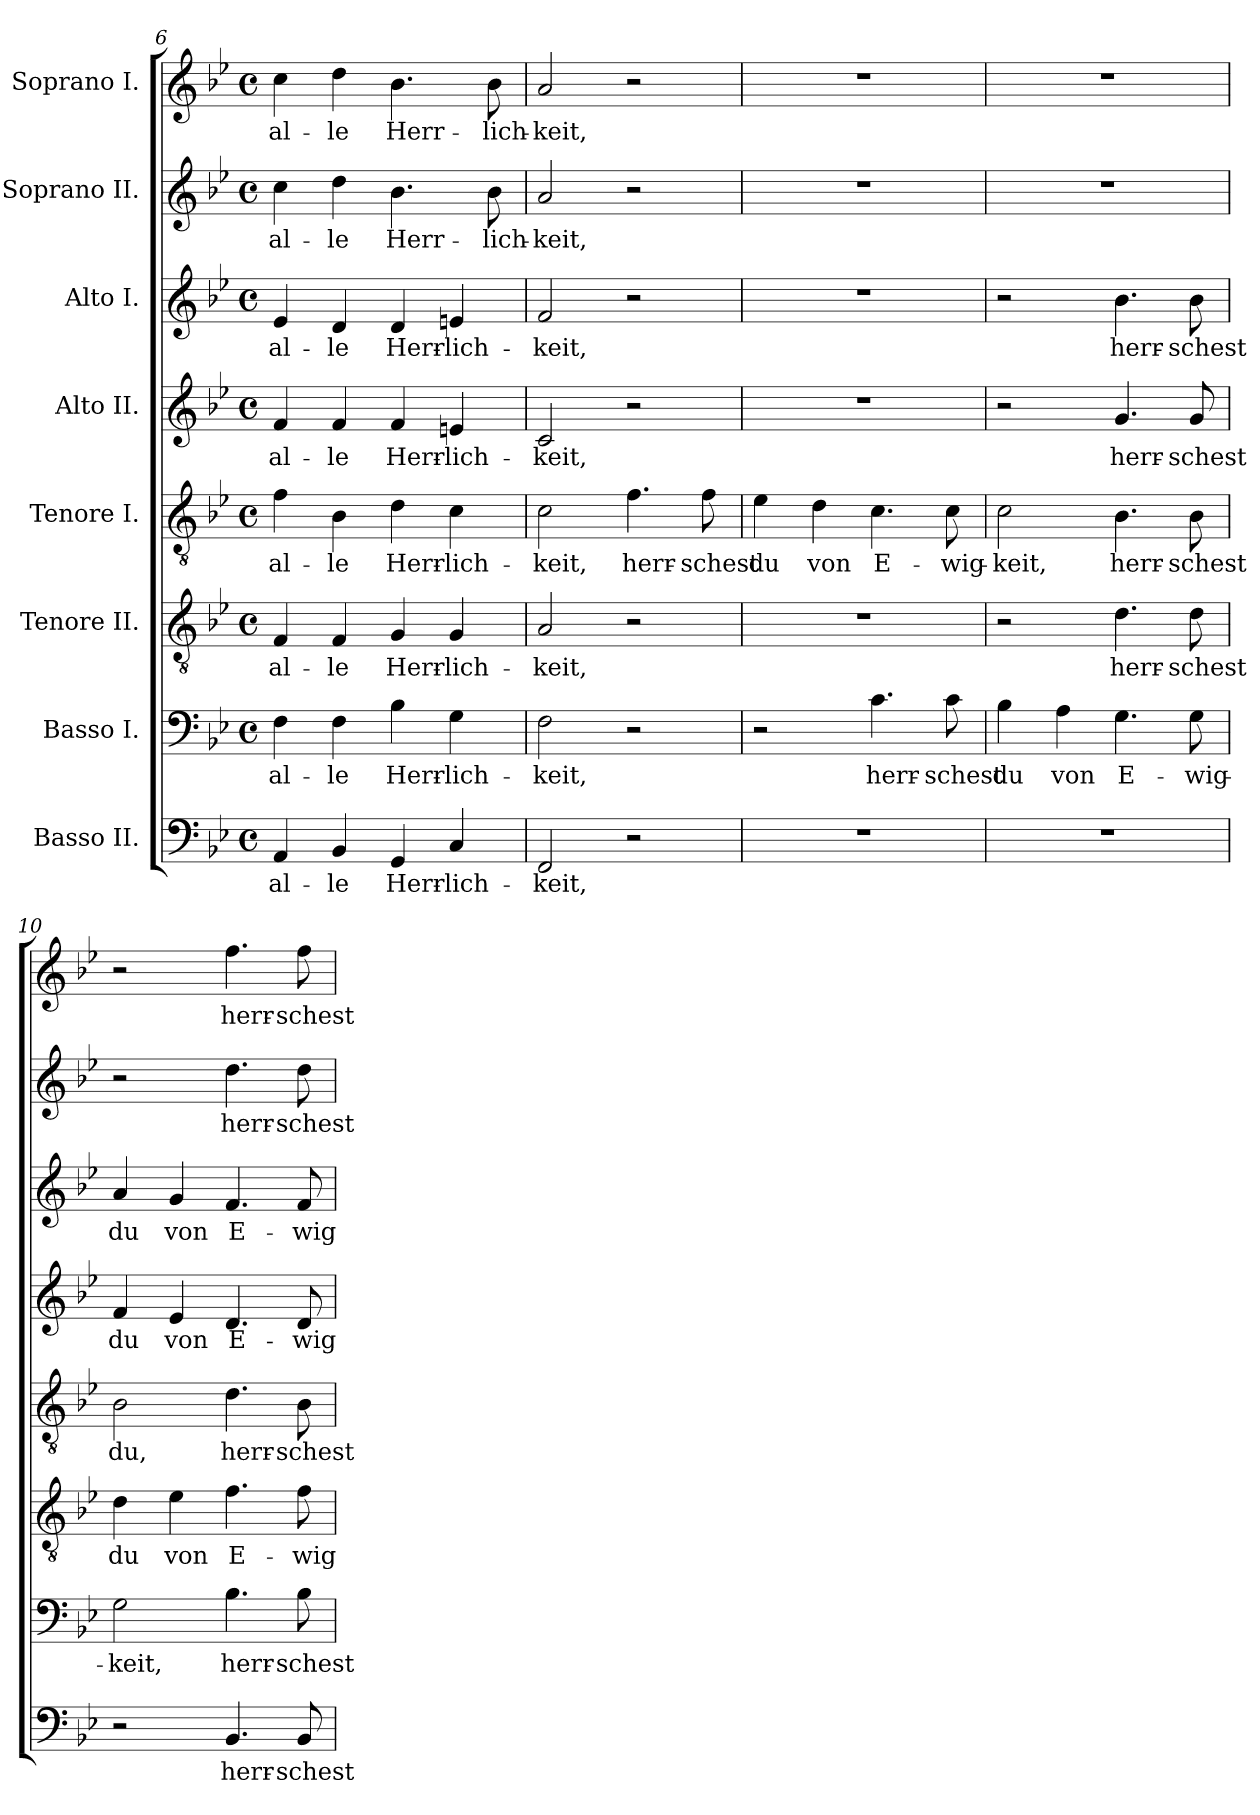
**kern	**text	**kern	**text	**kern	**text	**kern	**text	**kern	**text	**kern	**text	**kern	**text	**kern	**text
*part8	*part8	*part7	*part7	*part6	*part6	*part5	*part5	*part4	*part4	*part3	*part3	*part2	*part2	*part1	*part1
*staff8	*staff8	*staff7	*staff7	*staff6	*staff6	*staff5	*staff5	*staff4	*staff4	*staff3	*staff3	*staff2	*staff2	*staff1	*staff1
*I"Basso II.	*	*I"Basso I.	*	*I"Tenore II.	*	*I"Tenore I.	*	*I"Alto II.	*	*I"Alto I.	*	*I"Soprano II.	*	*I"Soprano I.	*
*clefF4	*	*clefF4	*	*clefGv2	*	*clefGv2	*	*clefG2	*	*clefG2	*	*clefG2	*	*clefG2	*
*k[b-e-]	*	*k[b-e-]	*	*k[b-e-]	*	*k[b-e-]	*	*k[b-e-]	*	*k[b-e-]	*	*k[b-e-]	*	*k[b-e-]	*
*B-:	*	*B-:	*	*B-:	*	*B-:	*	*B-:	*	*B-:	*	*B-:	*	*B-:	*
*M4/4	*	*M4/4	*	*M4/4	*	*M4/4	*	*M4/4	*	*M4/4	*	*M4/4	*	*M4/4	*
*met(c)	*	*met(c)	*	*met(c)	*	*met(c)	*	*met(c)	*	*met(c)	*	*met(c)	*	*met(c)	*
=6	=6	=6	=6	=6	=6	=6	=6	=6	=6	=6	=6	=6	=6	=6	=6
!	!LO:LY:b:cj	!	!LO:LY:b:cj	!	!LO:LY:b:cj	!	!LO:LY:b:cj	!	!LO:LY:b:cj	!	!LO:LY:b:cj	!	!LO:LY:b:cj	!	!LO:LY:b:cj
4AA/	al-	4F\	al-	4F/	al-	4f\	al-	4f/	al-	4e-/	al-	4cc\	al-	4cc\	al-
!	!LO:LY:b:cj	!	!LO:LY:b:cj	!	!LO:LY:b:cj	!	!LO:LY:b:cj	!	!LO:LY:b:cj	!	!LO:LY:b:cj	!	!LO:LY:b:cj	!	!LO:LY:b:cj
4BB-/	-le	4F\	-le	4F/	-le	4B-\	-le	4f/	-le	4d/	-le	4dd\	-le	4dd\	-le
!	!LO:LY:b:cj	!	!LO:LY:b:cj	!	!LO:LY:b:cj	!	!LO:LY:b:cj	!	!LO:LY:b:cj	!	!LO:LY:b:cj	!	!LO:LY:b:cj	!	!LO:LY:b:cj
4GG/	Herr-	4B-\	Herr-	4G/	Herr-	4d\	Herr-	4f/	Herr-	4d/	Herr-	4.b-\	Herr-	4.b-\	Herr-
!	!LO:LY:b:cj	!	!LO:LY:b:cj	!	!LO:LY:b:cj	!	!LO:LY:b:cj	!	!LO:LY:b:cj	!	!LO:LY:b:cj	!	!	!	!
4C/	-lich-	4G\	-lich-	4G/	-lich-	4c\	-lich-	4en/	-lich-	4en/	-lich-	.	.	.	.
!	!	!	!	!	!	!	!	!	!	!	!	!	!LO:LY:b:cj	!	!LO:LY:b:cj
.	.	.	.	.	.	.	.	.	.	.	.	8b-\	-lich-	8b-\	-lich-
!!LO:PB:g=z
=7!	=7!	=7!	=7!	=7!	=7!	=7!	=7!	=7!	=7!	=7!	=7!	=7!	=7!	=7!	=7!
!	!LO:LY:b:cj	!	!LO:LY:b:cj	!	!LO:LY:b:cj	!	!LO:LY:b:cj	!	!LO:LY:b:cj	!	!LO:LY:b:cj	!	!LO:LY:b:cj	!	!LO:LY:b:cj
2FF/	-keit,	2F\	-keit,	2A/	-keit,	2c\	-keit,	2c/	-keit,	2f/	-keit,	2a/	-keit,	2a/	-keit,
!	!	!	!	!	!	!	!LO:LY:b:cj	!	!	!	!	!	!	!	!
2r	.	2r	.	2r	.	4.f\	herr-	2r	.	2r	.	2r	.	2r	.
!	!	!	!	!	!	!	!LO:LY:b:cj	!	!	!	!	!	!	!	!
.	.	.	.	.	.	8f\	-schest	.	.	.	.	.	.	.	.
=8!	=8!	=8!	=8!	=8!	=8!	=8!	=8!	=8!	=8!	=8!	=8!	=8!	=8!	=8!	=8!
!	!	!	!	!	!	!	!LO:LY:b:cj	!	!	!	!	!	!	!	!
1r	.	2r	.	1r	.	4e-\	du	1r	.	1r	.	1r	.	1r	.
!	!	!	!	!	!	!	!LO:LY:b:cj	!	!	!	!	!	!	!	!
.	.	.	.	.	.	4d\	von	.	.	.	.	.	.	.	.
!	!	!	!LO:LY:b:cj	!	!	!	!LO:LY:b:cj	!	!	!	!	!	!	!	!
.	.	4.c\	herr-	.	.	4.c\	E-	.	.	.	.	.	.	.	.
!	!	!	!LO:LY:b:cj	!	!	!	!LO:LY:b:cj	!	!	!	!	!	!	!	!
.	.	8c\	-schest	.	.	8c\	-wig-	.	.	.	.	.	.	.	.
=9!	=9!	=9!	=9!	=9!	=9!	=9!	=9!	=9!	=9!	=9!	=9!	=9!	=9!	=9!	=9!
!	!	!	!LO:LY:b:cj	!	!	!	!LO:LY:b:cj	!	!	!	!	!	!	!	!
1r	.	4B-\	du	2r	.	2c\	-keit,	2r	.	2r	.	1r	.	1r	.
!	!	!	!LO:LY:b:cj	!	!	!	!	!	!	!	!	!	!	!	!
.	.	4A\	von	.	.	.	.	.	.	.	.	.	.	.	.
!	!	!	!LO:LY:b:cj	!	!LO:LY:b:cj	!	!LO:LY:b:cj	!	!LO:LY:b:cj	!	!LO:LY:b:cj	!	!	!	!
.	.	4.G\	E-	4.d\	herr-	4.B-\	herr-	4.g/	herr-	4.b-\	herr-	.	.	.	.
!	!	!	!LO:LY:b:cj	!	!LO:LY:b:cj	!	!LO:LY:b:cj	!	!LO:LY:b:cj	!	!LO:LY:b:cj	!	!	!	!
.	.	8G\	-wig-	8d\	-schest	8B-\	-schest	8g/	-schest	8b-\	-schest	.	.	.	.
=10!	=10!	=10!	=10!	=10!	=10!	=10!	=10!	=10!	=10!	=10!	=10!	=10!	=10!	=10!	=10!
!	!	!	!LO:LY:b:cj	!	!LO:LY:b:cj	!	!LO:LY:b:cj	!	!LO:LY:b:cj	!	!LO:LY:b:cj	!	!	!	!
2r	.	2G\	-keit,	4d\	du	2B-\	du,	4f/	du	4a/	du	2r	.	2r	.
!	!	!	!	!	!LO:LY:b:cj	!	!	!	!LO:LY:b:cj	!	!LO:LY:b:cj	!	!	!	!
.	.	.	.	4e-\	von	.	.	4e-/	von	4g/	von	.	.	.	.
!	!LO:LY:b:cj	!	!LO:LY:b:cj	!	!LO:LY:b:cj	!	!LO:LY:b:cj	!	!LO:LY:b:cj	!	!LO:LY:b:cj	!	!LO:LY:b:cj	!	!LO:LY:b:cj
4.BB-/	herr-	4.B-\	herr-	4.f\	E-	4.d\	herr-	4.d/	E-	4.f/	E-	4.dd\	herr-	4.ff\	herr-
!	!LO:LY:b:cj	!	!LO:LY:b:cj	!	!LO:LY:b:cj	!	!LO:LY:b:cj	!	!LO:LY:b:cj	!	!LO:LY:b:cj	!	!LO:LY:b:cj	!	!LO:LY:b:cj
8BB-/	-schest	8B-\	-schest	8f\	-wig-	8B-\	-schest	8d/	-wig-	8f/	-wig-	8dd\	-schest	8ff\	-schest
=!	=!	=!	=!	=!	=!	=!	=!	=!	=!	=!	=!	=!	=!	=!	=!
*-	*-	*-	*-	*-	*-	*-	*-	*-	*-	*-	*-	*-	*-	*-	*-
